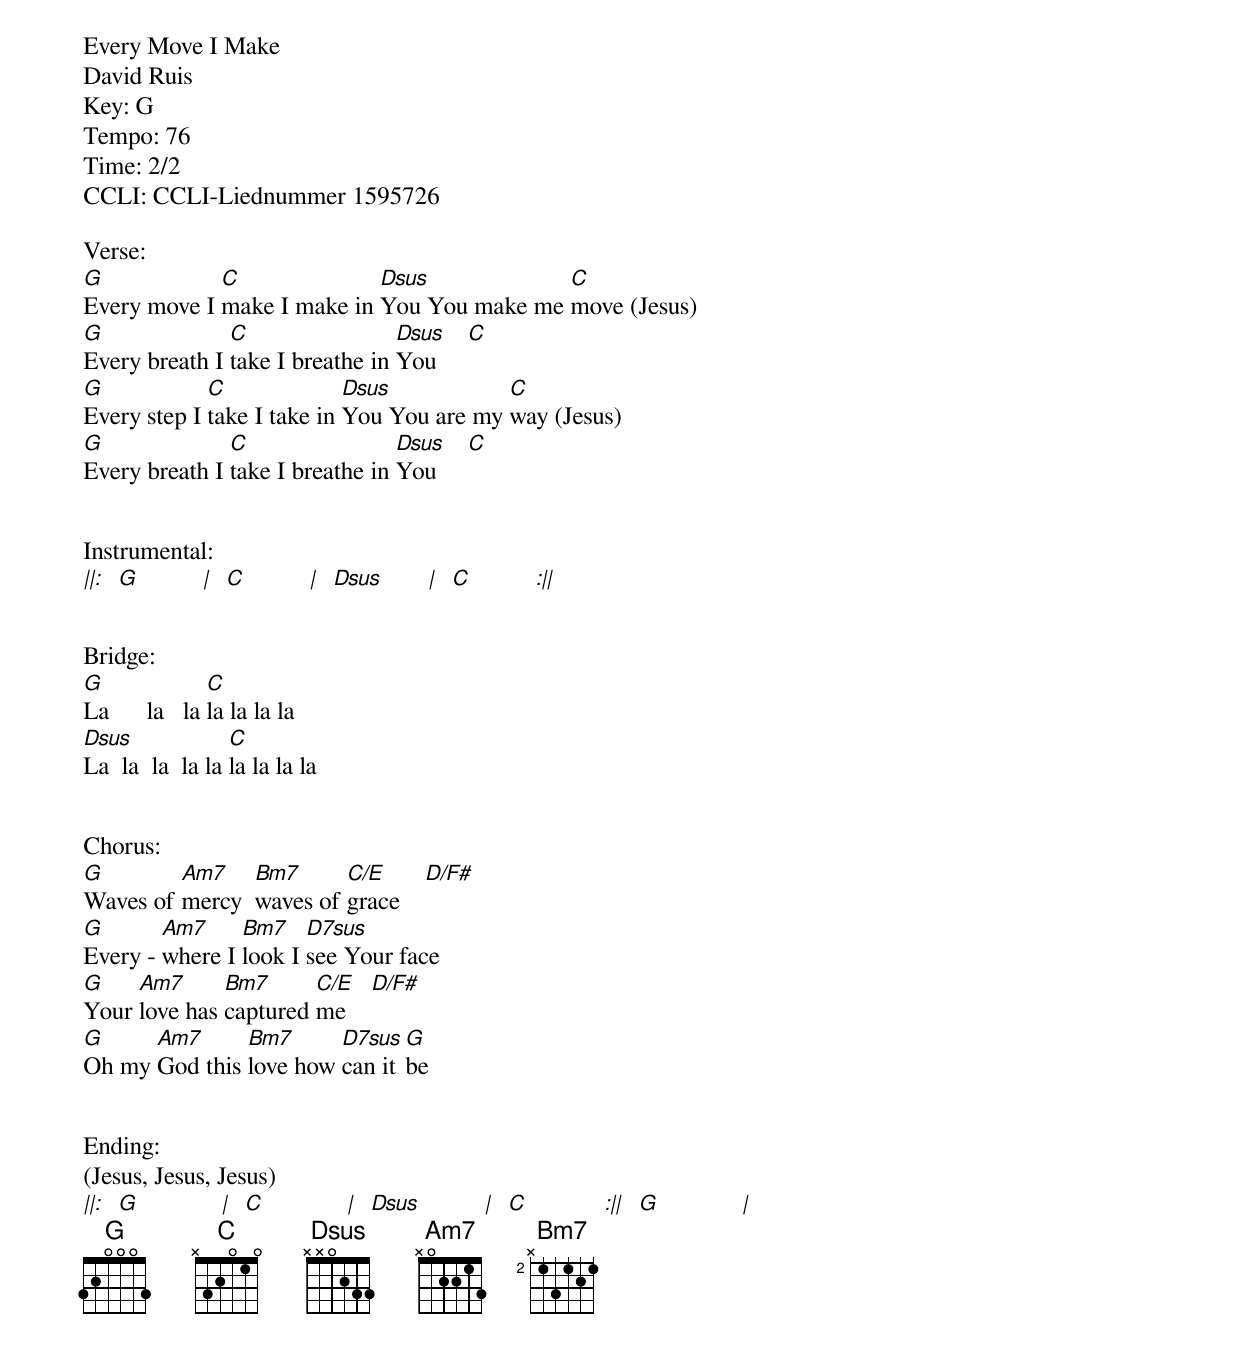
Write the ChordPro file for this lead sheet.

Every Move I Make
David Ruis
Key: G
Tempo: 76
Time: 2/2
CCLI: CCLI-Liednummer 1595726

Verse:
[G]Every move I [C]make I make in [Dsus]You You make me [C]move (Jesus)
[G]Every breath I [C]take I breathe in [Dsus]You     [C]
[G]Every step I [C]take I take in [Dsus]You You are my [C]way (Jesus)
[G]Every breath I [C]take I breathe in [Dsus]You     [C]


Instrumental:
[||:]  [G]          [|]  [C]          [|]  [Dsus]       [|]  [C]          [:||]


Bridge:
[G]La      la   la [C]la la la la
[Dsus]La  la  la  la la [C]la la la la


Chorus:
[G]Waves of [Am7]mercy  [Bm7]waves of [C/E]grace    [D/F#]
[G]Every - [Am7]where I [Bm7]look I [D7sus]see Your face
[G]Your [Am7]love has [Bm7]captured [C/E]me    [D/F#]
[G]Oh my [Am7]God this [Bm7]love how [D7sus]can it [G]be


Ending:
(Jesus, Jesus, Jesus)
[||:]  [G]             [|]  [C]             [|]  [Dsus]          [|]  [C]            [:||]  [G]             [|]
